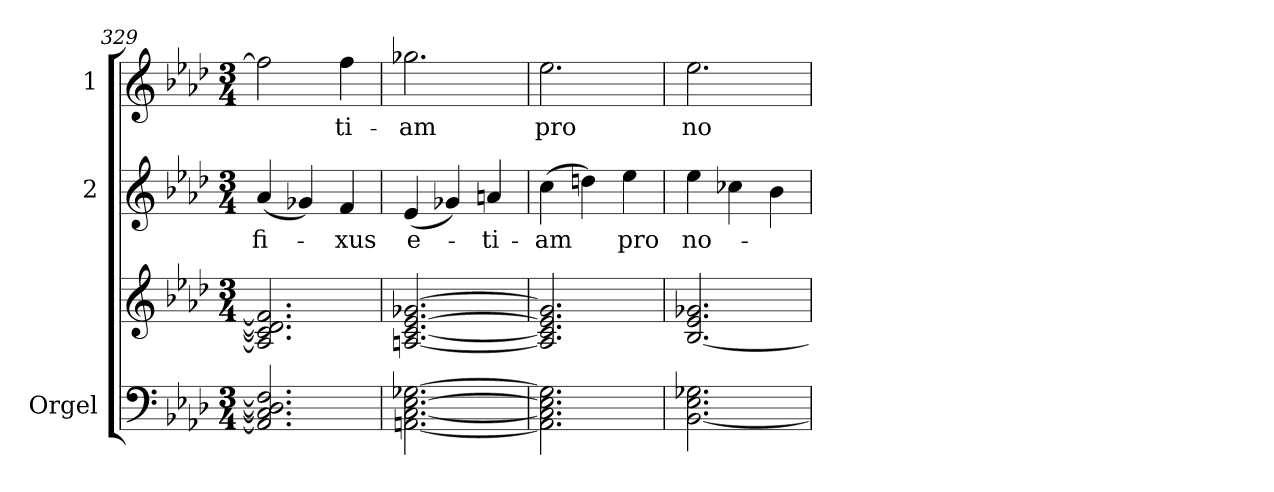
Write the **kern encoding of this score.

**kern	**kern	**kern	**text	**kern	**text
*part3	*part3	*part2	*part2	*part1	*part1
*staff4	*staff3	*staff2	*staff2	*staff1	*staff1
*I"Orgel	*	*I"2	*	*I"1	*
*I'Org.	*	*	*	*	*
*clefF4	*clefG2	*clefG2	*	*clefG2	*
*k[b-e-a-d-]	*k[b-e-a-d-]	*k[b-e-a-d-]	*	*k[b-e-a-d-]	*
*A-:	*A-:	*A-:	*	*A-:	*
*M3/4	*M3/4	*M3/4	*	*M3/4	*
=329	=329	=329	=329	=329	=329
!	!	!	!LO:LY:b	!	!
2.AA-/] 2.C-/] 2.D/] 2.F/]	2.A-/] 2.c-/] 2.d/] 2.f/]	(<4a-/	-fi-	2ff\]	.
.	.	4g-X/)	.	.	.
!	!	!	!LO:LY:b	!	!LO:LY:b
.	.	4f/	-xus	4ff\	-ti-
!!LO:LB:g=z
=330	=330	=330	=330	=330	=330
!	!	!	!LO:LY:b	!	!LO:LY:b
[2.AAn\ [2.C\ [2.E-\ [2.G-X\	[2.An/ [2.c/ [2.e-/ [2.g-X/	(<4e-/	e-	2.gg-X\	-am
.	.	4g-X/)	.	.	.
!	!	!	!LO:LY:b	!	!
.	.	4an/	-ti-	.	.
=331	=331	=331	=331	=331	=331
!	!	!	!LO:LY:b	!	!LO:LY:b
2.AA\] 2.C\] 2.E-\] 2.G-\]	2.A/] 2.c/] 2.e-/] 2.g-/]	(>4cc\	-am	2.ee-\	pro
.	.	4ddn\)	.	.	.
!	!	!	!LO:LY:b	!	!
.	.	4ee-\	pro	.	.
=332	=332	=332	=332	=332	=332
!	!	!	!LO:LY:b	!	!LO:LY:b
[<2.BB-\ 2.E-\ 2.G-X\	[2.B-/ 2.e-/ 2.g-X/	4ee-\	no-	2.ee-\	no-
.	.	4cc-X\	.	.	.
.	.	4b-\	.	.	.
=	=	=	=	=	=
*-	*-	*-	*-	*-	*-
